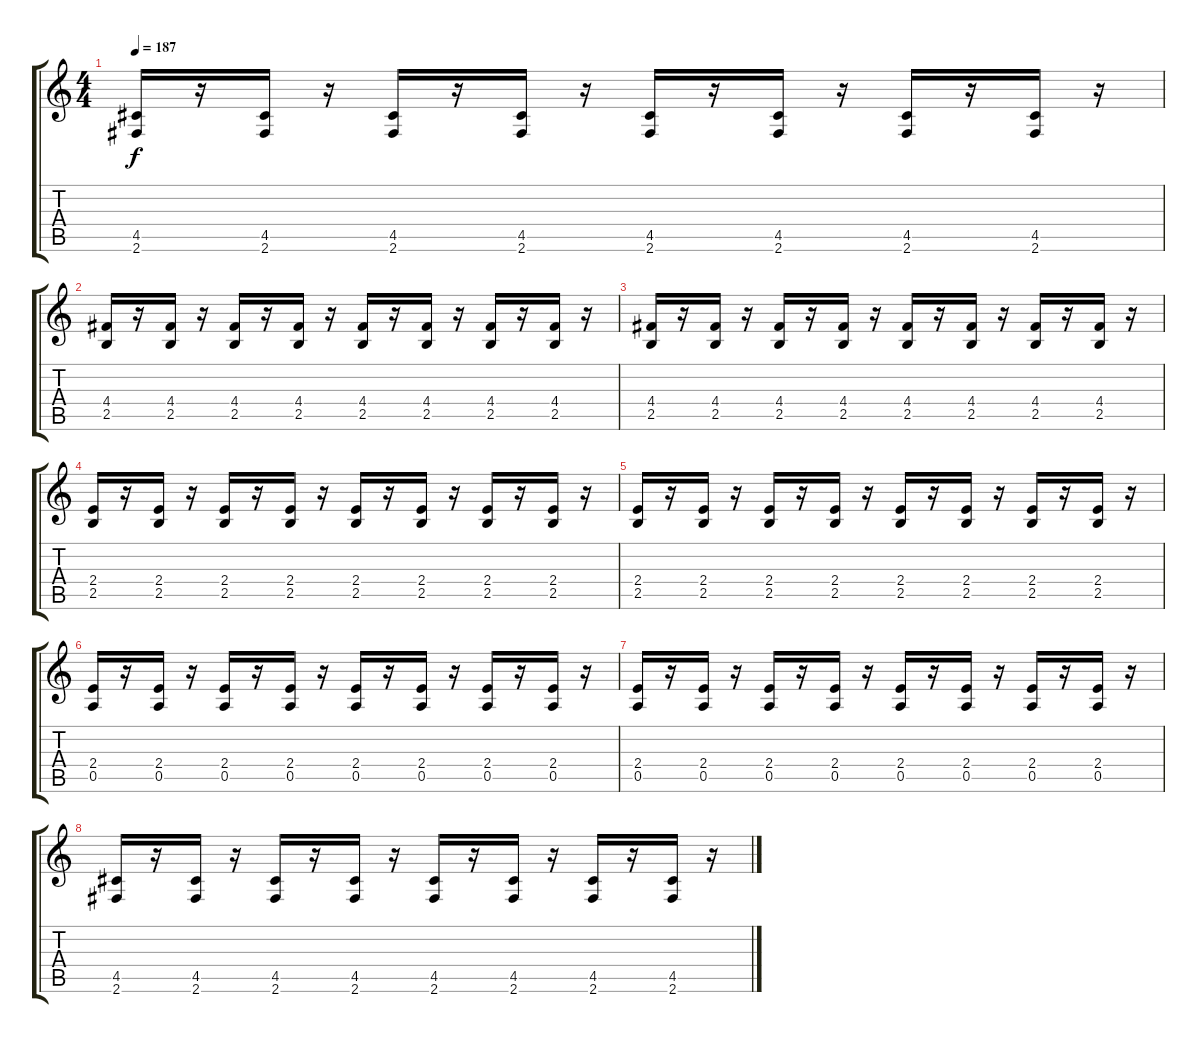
\track "" {instrument overdrivenguitar}
\staff {score tabs}
\tuning (E4 B3 G3 D3 A2 E2) {hide}
\ts (4 4)
\tempo 187
\clef g2
\ks c
(4.5 2.6).16{dy f} r.16 (4.5 2.6).16 r.16 (4.5 2.6).16 r.16 (4.5 2.6).16 r.16 (4.5 2.6).16 r.16 (4.5 2.6).16 r.16 (4.5 2.6).16 r.16 (4.5 2.6).16 r.16 |
(4.4 2.5).16 r.16 (4.4 2.5).16 r.16 (4.4 2.5).16 r.16 (4.4 2.5).16 r.16 (4.4 2.5).16 r.16 (4.4 2.5).16 r.16 (4.4 2.5).16 r.16 (4.4 2.5).16 r.16 |
(4.4 2.5).16 r.16 (4.4 2.5).16 r.16 (4.4 2.5).16 r.16 (4.4 2.5).16 r.16 (4.4 2.5).16 r.16 (4.4 2.5).16 r.16 (4.4 2.5).16 r.16 (4.4 2.5).16 r.16 |
(2.4 2.5).16 r.16 (2.4 2.5).16 r.16 (2.4 2.5).16 r.16 (2.4 2.5).16 r.16 (2.4 2.5).16 r.16 (2.4 2.5).16 r.16 (2.4 2.5).16 r.16 (2.4 2.5).16 r.16 |
(2.4 2.5).16 r.16 (2.4 2.5).16 r.16 (2.4 2.5).16 r.16 (2.4 2.5).16 r.16 (2.4 2.5).16 r.16 (2.4 2.5).16 r.16 (2.4 2.5).16 r.16 (2.4 2.5).16 r.16 |
(2.4 0.5).16 r.16 (2.4 0.5).16 r.16 (2.4 0.5).16 r.16 (2.4 0.5).16 r.16 (2.4 0.5).16 r.16 (2.4 0.5).16 r.16 (2.4 0.5).16 r.16 (2.4 0.5).16 r.16 |
(2.4 0.5).16 r.16 (2.4 0.5).16 r.16 (2.4 0.5).16 r.16 (2.4 0.5).16 r.16 (2.4 0.5).16 r.16 (2.4 0.5).16 r.16 (2.4 0.5).16 r.16 (2.4 0.5).16 r.16 |
(4.5 2.6).16 r.16 (4.5 2.6).16 r.16 (4.5 2.6).16 r.16 (4.5 2.6).16 r.16 (4.5 2.6).16 r.16 (4.5 2.6).16 r.16 (4.5 2.6).16 r.16 (4.5 2.6).16 r.16
